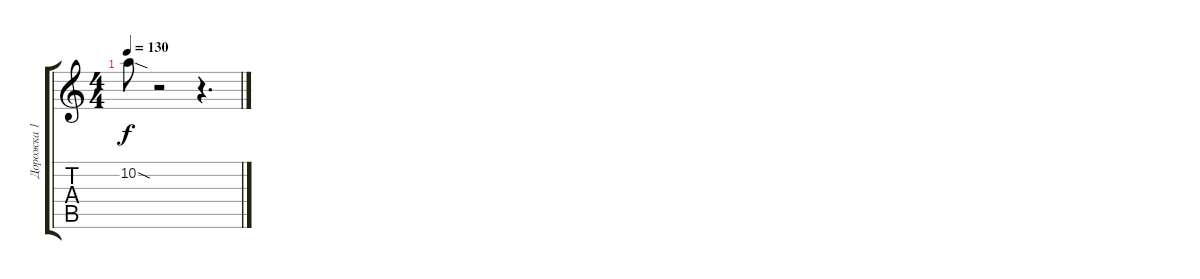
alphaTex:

\track ("Дорожка 1" "Дорожка 1") {instrument overdrivenguitar}
\staff {score tabs}
\tuning (E4 B3 G3 D3 A2 E2) {hide}
\ts (4 4)
\tempo 130
\clef g2
\ks c
10.2{sod}.8{dy f} r.2 r.4{d}
